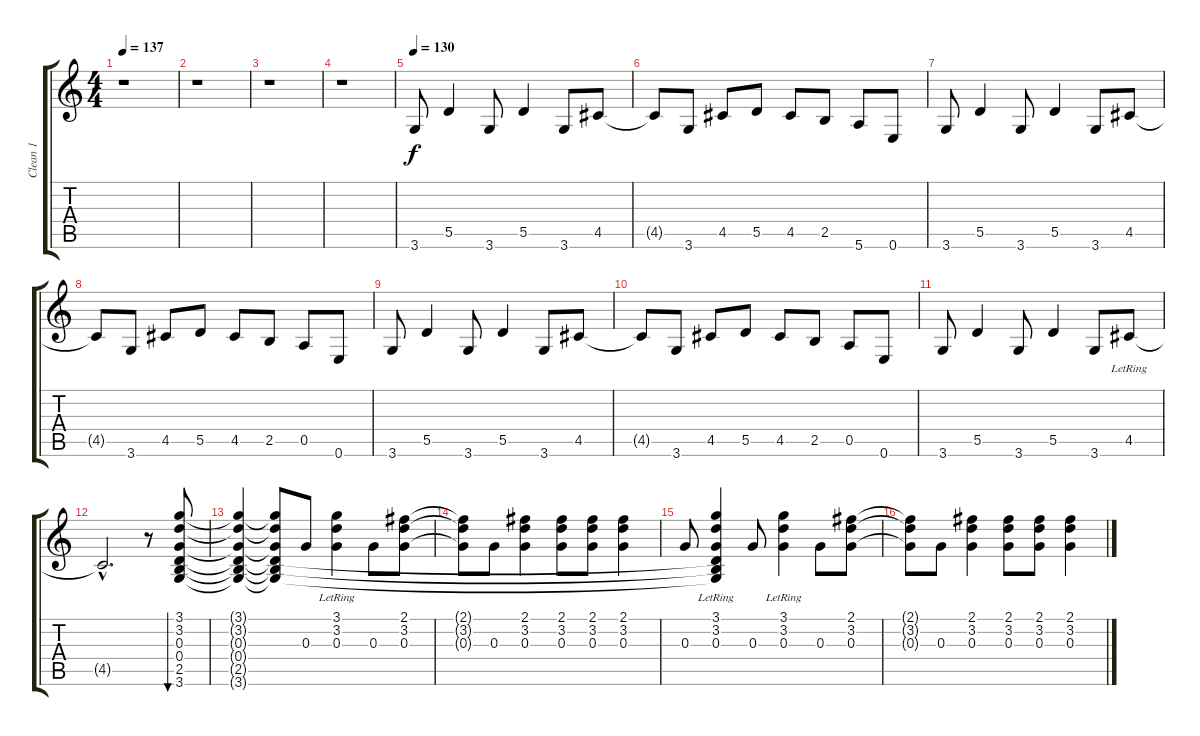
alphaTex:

\track ("Clean 1" "Clean 1") {instrument electricguitarclean}
\staff {score tabs}
\tuning (E4 B3 G3 D3 A2 E2) {hide}
\ts (4 4)
\tempo 137
\tempo 105
\tempo 137
\clef g2
\ks c
r.1{dy f instrument electricguitarclean} |
r.1 |
r.1 |
r.1 |
\tempo 130
3.6.8 5.5.4 3.6.8 5.5.4 3.6.8 4.5.8 |
4.5{t}.8 3.6.8 4.5.8 5.5.8 4.5.8 2.5.8 5.6.8 0.6.8 |
3.6.8 5.5.4 3.6.8 5.5.4 3.6.8 4.5.8 |
4.5{t}.8 3.6.8 4.5.8 5.5.8 4.5.8 2.5.8 0.5.8 0.6.8 |
3.6.8 5.5.4 3.6.8 5.5.4 3.6.8 4.5.8 |
4.5{t}.8 3.6.8 4.5.8 5.5.8 4.5.8 2.5.8 0.5.8 0.6.8 |
3.6.8 5.5.4 3.6.8 5.5.4 3.6.8 4.5{lr}.8 |
4.5{hac t}.2{d} r.8 (3.1 3.2 0.3 0.4 2.5 3.6).8{bu 480} |
(3.1{t} 3.2{t} 0.3{t} 0.4{t} 2.5{t} 3.6{t}).4 (3.1{t} 3.2{t} 0.3{t} 0.4{t} 2.5{t} 3.6{t}).8 0.3.8 (3.1{lr} 3.2{lr} 0.3).4 0.3.8 (2.1 3.2 0.3).8 |
(2.1{t} 3.2{t} 0.3{t}).8 0.3.8 (2.1 3.2 0.3).4 (2.1 3.2 0.3).8 (2.1 3.2 0.3).8 (2.1 3.2 0.3).4 |
0.3.8 (3.1{lr} 3.2{lr} 0.3 0.4{t} 2.5{t} 3.6{t}).4 0.3.8 (3.1{lr} 3.2{lr} 0.3).4 0.3.8 (2.1 3.2 0.3).8 |
(2.1{t} 3.2{t} 0.3{t}).8 0.3.8 (2.1 3.2 0.3).4 (2.1 3.2 0.3).8 (2.1 3.2 0.3).8 (2.1 3.2 0.3).4
